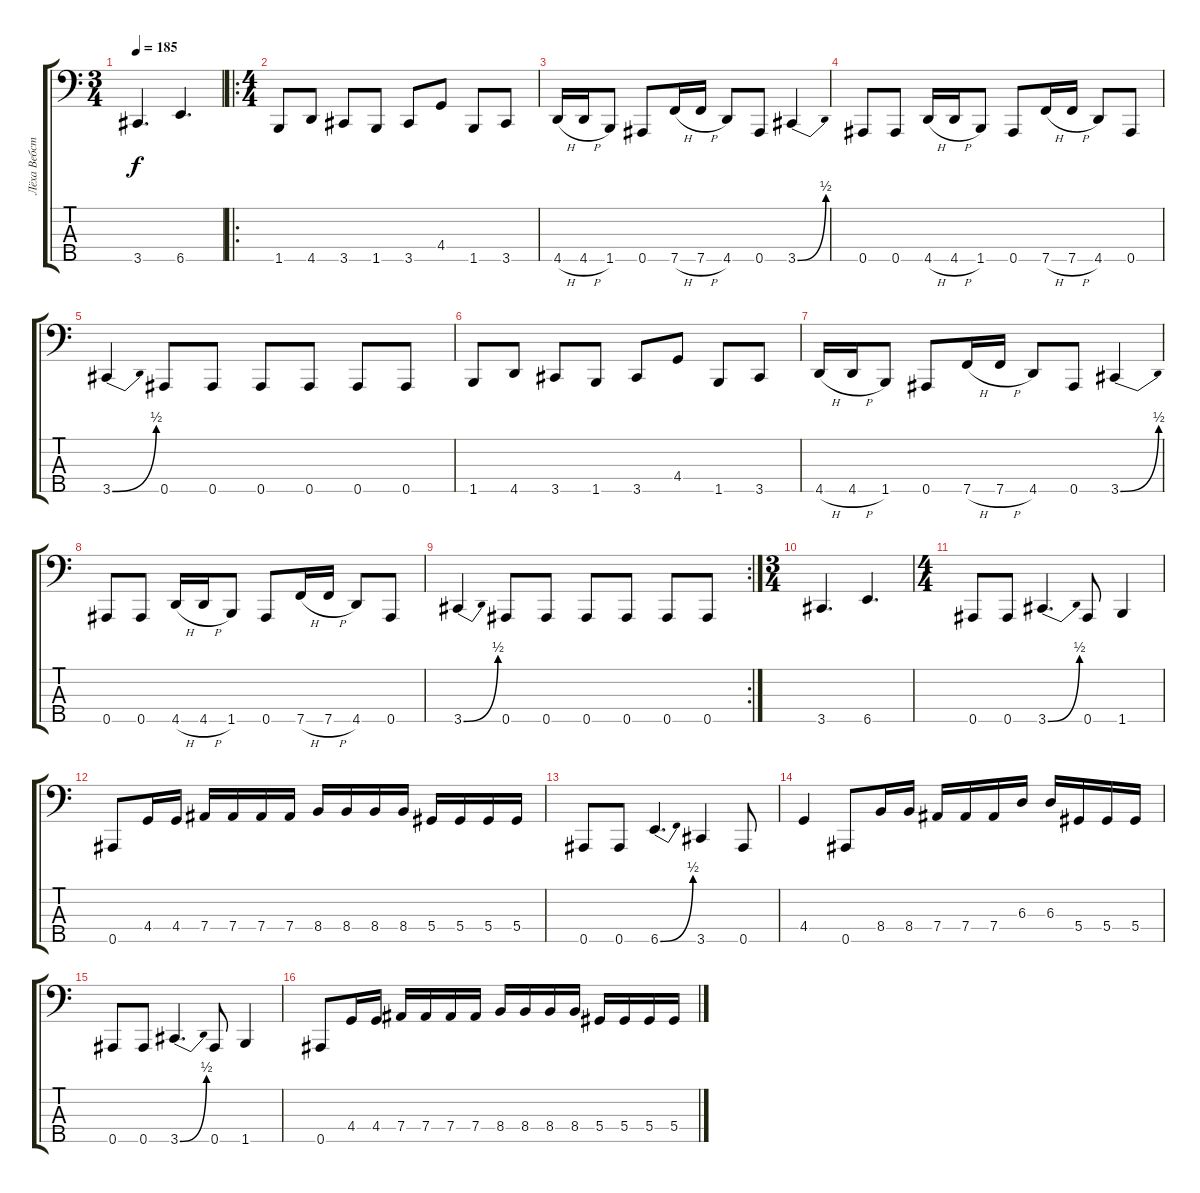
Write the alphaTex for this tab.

\track ("Лёха Вебстер" "Лёха Вебст") {instrument electricbassfinger}
\staff {score tabs}
\tuning (Gb2 Db2 Ab1 Eb1 Bb0) {hide}
\ts (3 4)
\tempo 185
\clef f4
\ks c
3.5.4{d dy f} 6.5.4{d} |
\ro
\ts (4 4)
1.5.8 4.5.8 3.5.8 1.5.8 3.5.8 4.4.8 1.5.8 3.5.8 |
4.5{h}.16 4.5{h}.16 1.5.8 0.5.8 7.5{h}.16 7.5{h}.16 4.5.8 0.5.8 3.5{be (bend 0 0 60 2)}.4 |
0.5.8 0.5.8 4.5{h}.16 4.5{h}.16 1.5.8 0.5.8 7.5{h}.16 7.5{h}.16 4.5.8 0.5.8 |
3.5{be (bend 0 0 60 2)}.4 0.5.8 0.5.8 0.5.8 0.5.8 0.5.8 0.5.8 |
1.5.8 4.5.8 3.5.8 1.5.8 3.5.8 4.4.8 1.5.8 3.5.8 |
4.5{h}.16 4.5{h}.16 1.5.8 0.5.8 7.5{h}.16 7.5{h}.16 4.5.8 0.5.8 3.5{be (bend 0 0 60 2)}.4 |
0.5.8 0.5.8 4.5{h}.16 4.5{h}.16 1.5.8 0.5.8 7.5{h}.16 7.5{h}.16 4.5.8 0.5.8 |
\rc 2
3.5{be (bend 0 0 60 2)}.4 0.5.8 0.5.8 0.5.8 0.5.8 0.5.8 0.5.8 |
\ts (3 4)
3.5.4{d} 6.5.4{d} |
\ts (4 4)
0.5.8 0.5.8 3.5{be (bend 0 0 60 2)}.4{d} 0.5.8 1.5.4 |
0.5.8 4.4.16 4.4.16 7.4.16 7.4.16 7.4.16 7.4.16 8.4.16 8.4.16 8.4.16 8.4.16 5.4.16 5.4.16 5.4.16 5.4.16 |
0.5.8 0.5.8 6.5{be (bend 0 0 60 2)}.4{d} 3.5.4 0.5.8 |
4.4.4 0.5.8 8.4.16 8.4.16 7.4.16 7.4.16 7.4.16 6.3.16 6.3.16 5.4.16 5.4.16 5.4.16 |
0.5.8 0.5.8 3.5{be (bend 0 0 60 2)}.4{d} 0.5.8 1.5.4 |
0.5.8 4.4.16 4.4.16 7.4.16 7.4.16 7.4.16 7.4.16 8.4.16 8.4.16 8.4.16 8.4.16 5.4.16 5.4.16 5.4.16 5.4.16
